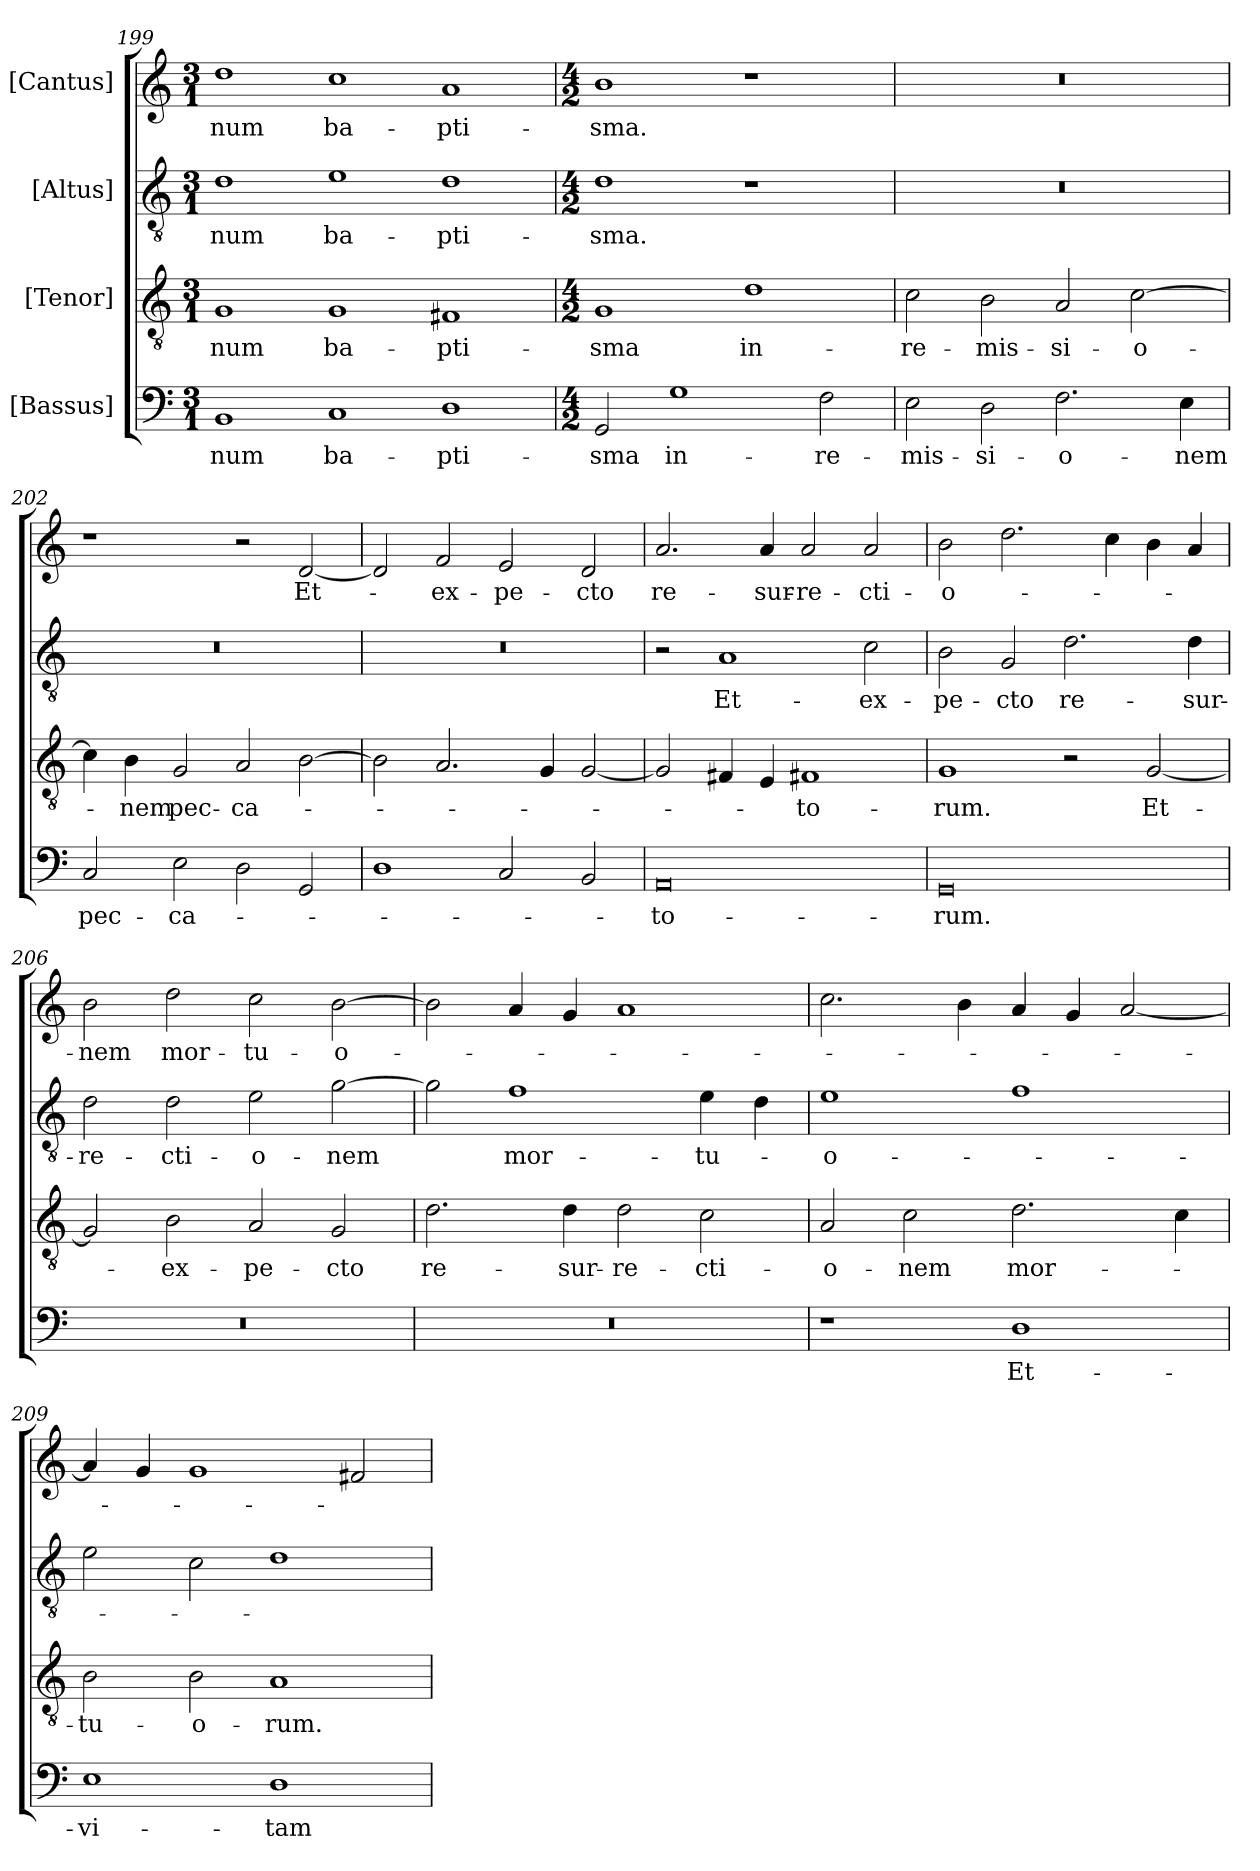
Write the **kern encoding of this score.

**kern	**text	**kern	**text	**kern	**text	**kern	**text
*part4	*part4	*part3	*part3	*part2	*part2	*part1	*part1
*staff4	*staff4	*staff3	*staff3	*staff2	*staff2	*staff1	*staff1
*I"[Bassus]	*	*I"[Tenor]	*	*I"[Altus]	*	*I"[Cantus]	*
*clefF4	*	*clefGv2	*	*clefGv2	*	*clefG2	*
*k[]	*	*k[]	*	*k[]	*	*k[]	*
*M3/1	*	*M3/1	*	*M3/1	*	*M3/1	*
=199	=199	=199	=199	=199	=199	=199	=199
1BB/	-num	1G/	-num	1d\	-num	1dd\	-num
1C/	ba-	1G/	ba-	1e\	ba-	1cc\	ba-
1D\	-pti-	1F#X/	-pti-	1d\	-pti-	1a/	-pti-
=200	=200	=200	=200	=200	=200	=200	=200
*M4/2	*	*M4/2	*	*M4/2	*	*M4/2	*
2GG/	-sma	1G/	-sma	1d\	-sma.	1b\	-sma.
1G\	in-	.	.	.	.	.	.
.	.	1d\	in-	1r	.	1r	.
2F\	re-	.	.	.	.	.	.
=201	=201	=201	=201	=201	=201	=201	=201
2E\	-mis-	2c\	re-	0r	.	0r	.
2D\	-si-	2B\	-mis-	.	.	.	.
2.F\	-o-	2A/	-si-	.	.	.	.
.	.	[2c\	-o-	.	.	.	.
4E\	-nem	.	.	.	.	.	.
=202	=202	=202	=202	=202	=202	=202	=202
2C/	pec-	4c\]	.	0r	.	1r	.
.	.	4B\	-nem	.	.	.	.
2E\	-ca-	2G/	pec-	.	.	.	.
2D\	.	2A/	-ca-	.	.	2r	.
2GG/	.	[2B\	.	.	.	[2d/	Et-
=203	=203	=203	=203	=203	=203	=203	=203
1D\	.	2B\]	.	0r	.	2d/]	.
.	.	2.A/	.	.	.	2f/	ex-
2C/	.	.	.	.	.	2e/	-pe-
.	.	4G/	.	.	.	.	.
2BB/	.	[2G/	.	.	.	2d/	-cto
=204	=204	=204	=204	=204	=204	=204	=204
0AA/	-to-	2G/]	.	2r	.	2.a/	re-
.	.	4F#X/	.	1A/	Et-	.	.
.	.	4E/	.	.	.	4a/	-sur-
.	.	1F#X/	-to-	.	.	2a/	-re-
.	.	.	.	2c\	ex-	2a/	-cti-
=205	=205	=205	=205	=205	=205	=205	=205
0GG/	-rum.	1G/	-rum.	2B\	-pe-	2b\	-o-
.	.	.	.	2G/	-cto	2.dd\	.
.	.	2r	.	2.d\	re-	.	.
.	.	.	.	.	.	4cc\	.
.	.	[2G/	Et-	.	.	4b\	.
.	.	.	.	4d\	-sur-	4a/	.
=206	=206	=206	=206	=206	=206	=206	=206
0r	.	2G/]	.	2d\	-re-	2b\	-nem
.	.	2B\	ex-	2d\	-cti-	2dd\	mor-
.	.	2A/	-pe-	2e\	-o-	2cc\	-tu-
.	.	2G/	-cto	[2g\	-nem	[2b\	-o-
=207	=207	=207	=207	=207	=207	=207	=207
0r	.	2.d\	re-	2g\]	.	2b\]	.
.	.	.	.	1f\	mor-	4a/	.
.	.	4d\	-sur-	.	.	4g/	.
.	.	2d\	-re-	.	.	1a/	.
.	.	2c\	-cti-	4e\	-tu-	.	.
.	.	.	.	4d\	.	.	.
=208	=208	=208	=208	=208	=208	=208	=208
1r	.	2A/	-o-	1e\	-o-	2.cc\	.
.	.	2c\	-nem	.	.	.	.
.	.	.	.	.	.	4b\	.
1D\	Et-	2.d\	mor-	1f\	.	4a/	.
.	.	.	.	.	.	4g/	.
.	.	.	.	.	.	[2a/	.
.	.	4c\	.	.	.	.	.
=209	=209	=209	=209	=209	=209	=209	=209
1E\	vi-	2B\	-tu-	2e\	.	4a/]	.
.	.	.	.	.	.	4g/	.
.	.	2B\	-o-	2c\	.	1g/	.
1D\	-tam	1A/	-rum.	1d\	.	.	.
.	.	.	.	.	.	2f#X/	.
=	=	=	=	=	=	=	=
*-	*-	*-	*-	*-	*-	*-	*-
